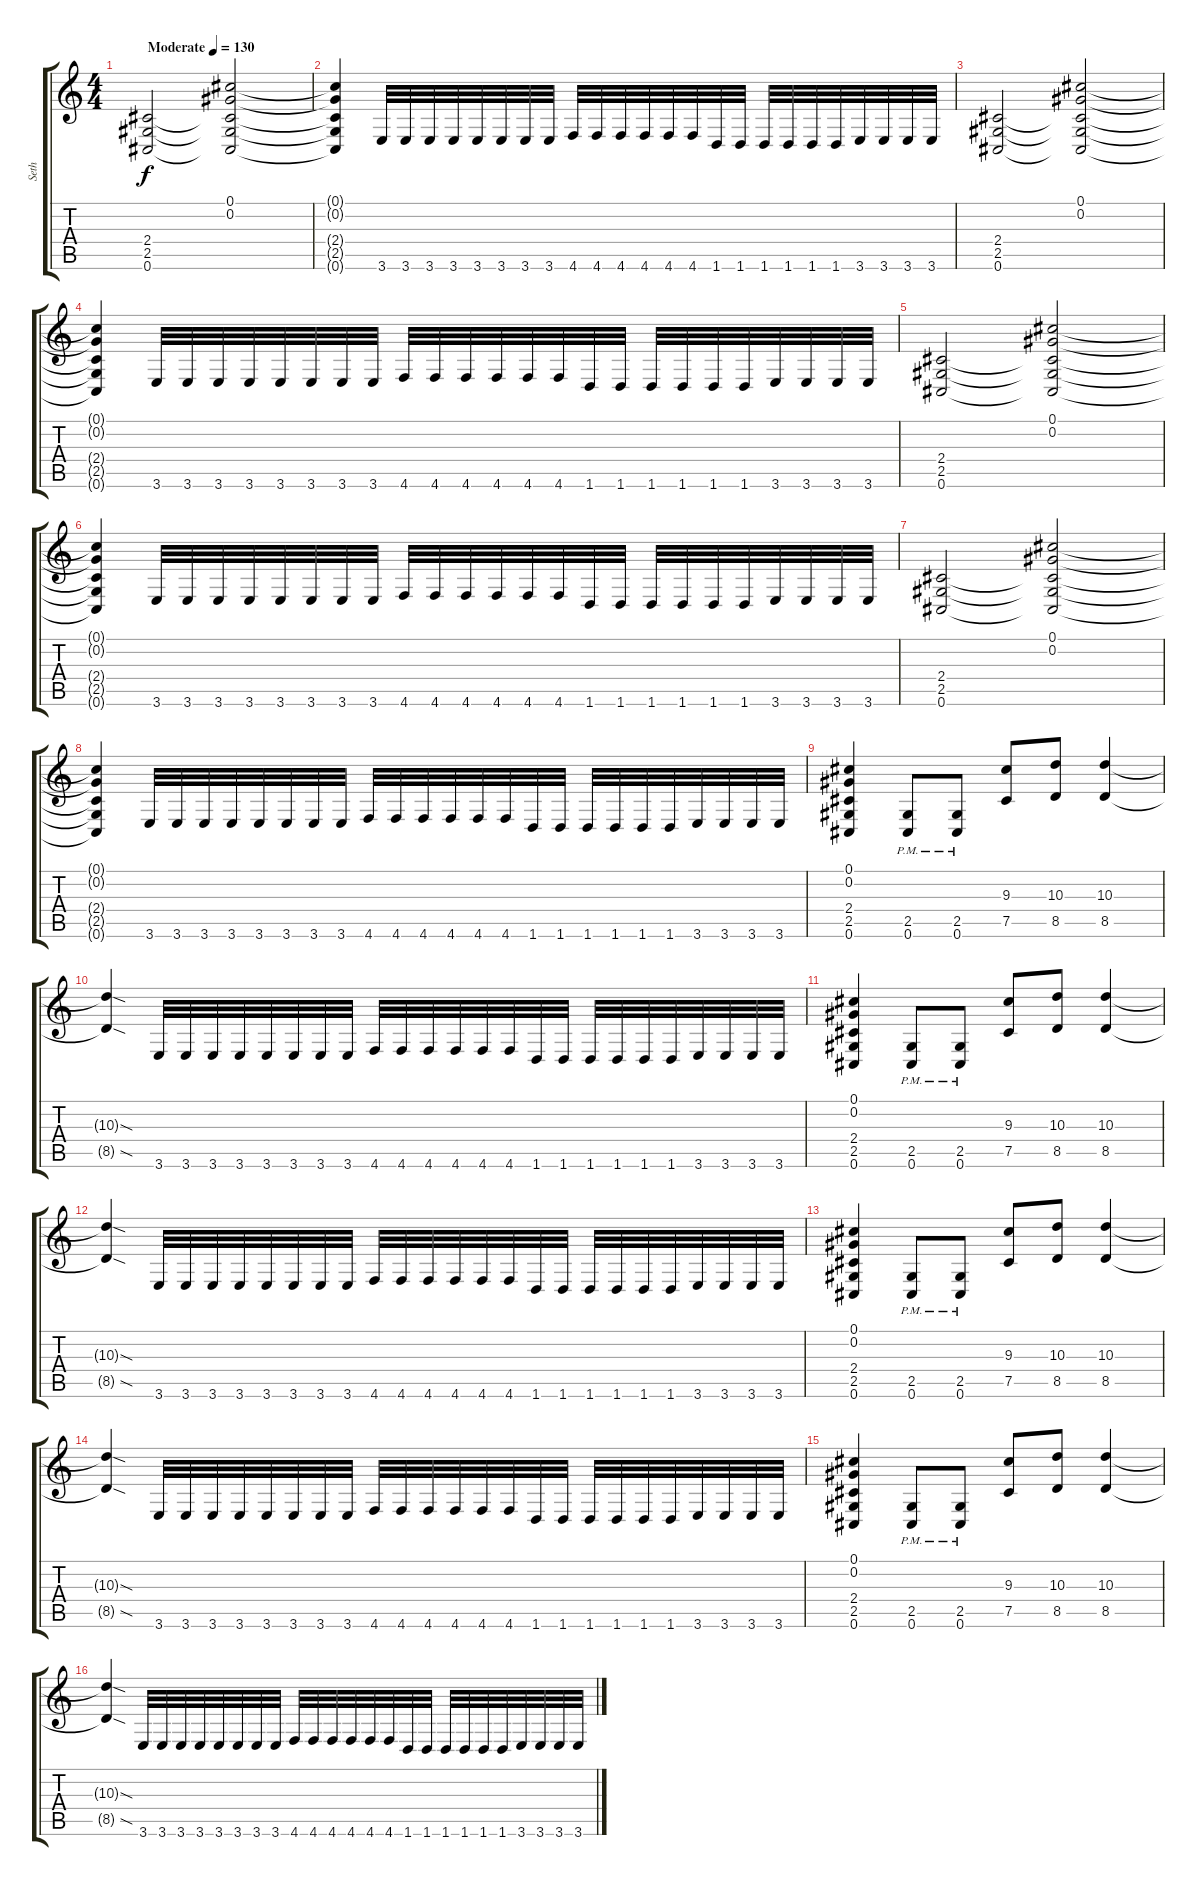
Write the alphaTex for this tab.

\track ("Seth" "Seth") {instrument distortionguitar}
\staff {score tabs}
\tuning (Db4 Ab3 E3 B2 Gb2 Db2) {hide}
\ts (4 4)
\tempo (130 "Moderate")
\clef g2
\ks c
(2.4 2.5 0.6).2{dy f instrument distortionguitar} (0.1 0.2 2.4{t} 2.5{t} 0.6{t}).2 |
(0.1{t} 0.2{t} 2.4{t} 2.5{t} 0.6{t}).4 3.6.32 3.6.32 3.6.32 3.6.32 3.6.32 3.6.32 3.6.32 3.6.32 4.6.32 4.6.32 4.6.32 4.6.32 4.6.32 4.6.32 1.6.32 1.6.32 1.6.32 1.6.32 1.6.32 1.6.32 3.6.32 3.6.32 3.6.32 3.6.32 |
(2.4 2.5 0.6).2 (0.1 0.2 2.4{t} 2.5{t} 0.6{t}).2 |
(0.1{t} 0.2{t} 2.4{t} 2.5{t} 0.6{t}).4 3.6.32 3.6.32 3.6.32 3.6.32 3.6.32 3.6.32 3.6.32 3.6.32 4.6.32 4.6.32 4.6.32 4.6.32 4.6.32 4.6.32 1.6.32 1.6.32 1.6.32 1.6.32 1.6.32 1.6.32 3.6.32 3.6.32 3.6.32 3.6.32 |
(2.4 2.5 0.6).2 (0.1 0.2 2.4{t} 2.5{t} 0.6{t}).2 |
(0.1{t} 0.2{t} 2.4{t} 2.5{t} 0.6{t}).4 3.6.32 3.6.32 3.6.32 3.6.32 3.6.32 3.6.32 3.6.32 3.6.32 4.6.32 4.6.32 4.6.32 4.6.32 4.6.32 4.6.32 1.6.32 1.6.32 1.6.32 1.6.32 1.6.32 1.6.32 3.6.32 3.6.32 3.6.32 3.6.32 |
(2.4 2.5 0.6).2 (0.1 0.2 2.4{t} 2.5{t} 0.6{t}).2 |
(0.1{t} 0.2{t} 2.4{t} 2.5{t} 0.6{t}).4 3.6.32 3.6.32 3.6.32 3.6.32 3.6.32 3.6.32 3.6.32 3.6.32 4.6.32 4.6.32 4.6.32 4.6.32 4.6.32 4.6.32 1.6.32 1.6.32 1.6.32 1.6.32 1.6.32 1.6.32 3.6.32 3.6.32 3.6.32 3.6.32 |
(0.1 0.2 2.4 2.5 0.6).4 (2.5{pm} 0.6{pm}).8 (2.5{pm} 0.6{pm}).8 (9.3 7.5).8 (10.3 8.5).8 (10.3 8.5).4 |
(10.3{sod t} 8.5{sod t}).4 3.6.32 3.6.32 3.6.32 3.6.32 3.6.32 3.6.32 3.6.32 3.6.32 4.6.32 4.6.32 4.6.32 4.6.32 4.6.32 4.6.32 1.6.32 1.6.32 1.6.32 1.6.32 1.6.32 1.6.32 3.6.32 3.6.32 3.6.32 3.6.32 |
(0.1 0.2 2.4 2.5 0.6).4 (2.5{pm} 0.6{pm}).8 (2.5{pm} 0.6{pm}).8 (9.3 7.5).8 (10.3 8.5).8 (10.3 8.5).4 |
(10.3{sod t} 8.5{sod t}).4 3.6.32 3.6.32 3.6.32 3.6.32 3.6.32 3.6.32 3.6.32 3.6.32 4.6.32 4.6.32 4.6.32 4.6.32 4.6.32 4.6.32 1.6.32 1.6.32 1.6.32 1.6.32 1.6.32 1.6.32 3.6.32 3.6.32 3.6.32 3.6.32 |
(0.1 0.2 2.4 2.5 0.6).4 (2.5{pm} 0.6{pm}).8 (2.5{pm} 0.6{pm}).8 (9.3 7.5).8 (10.3 8.5).8 (10.3 8.5).4 |
(10.3{sod t} 8.5{sod t}).4 3.6.32 3.6.32 3.6.32 3.6.32 3.6.32 3.6.32 3.6.32 3.6.32 4.6.32 4.6.32 4.6.32 4.6.32 4.6.32 4.6.32 1.6.32 1.6.32 1.6.32 1.6.32 1.6.32 1.6.32 3.6.32 3.6.32 3.6.32 3.6.32 |
(0.1 0.2 2.4 2.5 0.6).4 (2.5{pm} 0.6{pm}).8 (2.5{pm} 0.6{pm}).8 (9.3 7.5).8 (10.3 8.5).8 (10.3 8.5).4 |
(10.3{sod t} 8.5{sod t}).4 3.6.32 3.6.32 3.6.32 3.6.32 3.6.32 3.6.32 3.6.32 3.6.32 4.6.32 4.6.32 4.6.32 4.6.32 4.6.32 4.6.32 1.6.32 1.6.32 1.6.32 1.6.32 1.6.32 1.6.32 3.6.32 3.6.32 3.6.32 3.6.32
